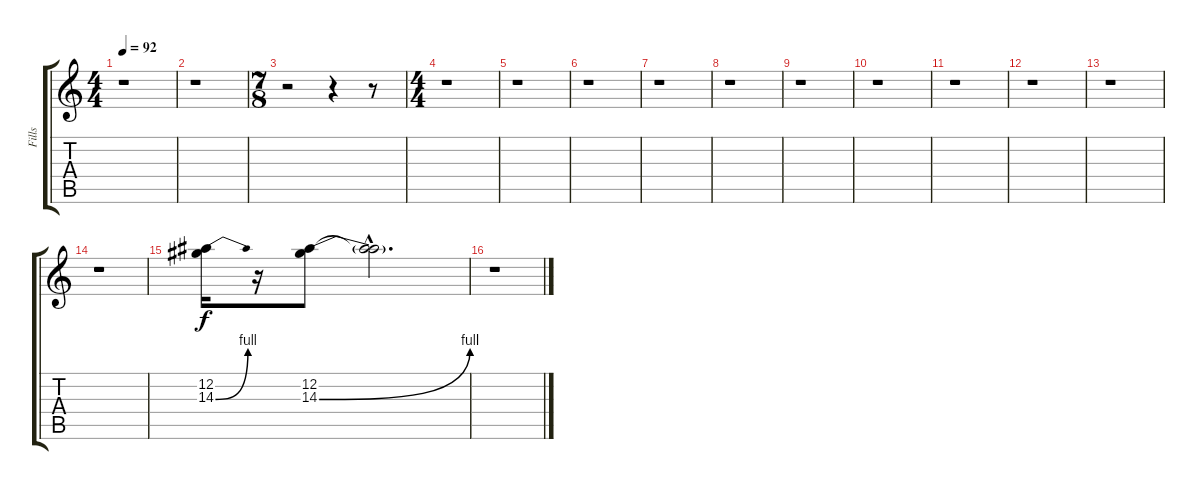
\track ("Fills" "Fills") {instrument distortionguitar}
\staff {score tabs}
\tuning (Eb4 Bb3 Gb3 Db3 Ab2 Eb2) {hide}
\ts (4 4)
\tempo 92
\clef g2
\ks c
r.1{dy f} |
r.1 |
\ts (7 8)
r.2 r.4 r.8 |
\ts (4 4)
r.1 |
r.1 |
r.1 |
r.1 |
r.1 |
r.1 |
r.1 |
r.1 |
r.1 |
r.1 |
r.1 |
(12.2 14.3{be (bend 0 0 60 4)}).16 r.16 (12.2 14.3{be (bend 0 0 60 4)}).8 (12.2{hac t} 14.3{hac t}).2{d} |
r.1
